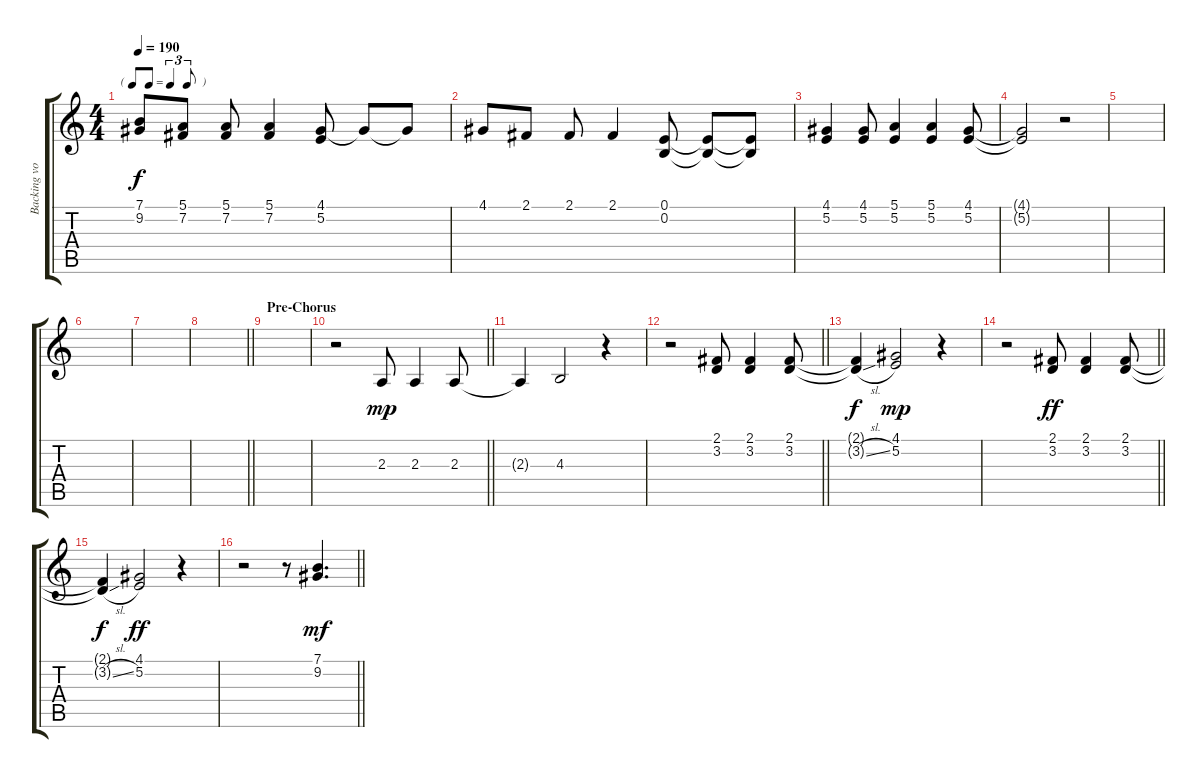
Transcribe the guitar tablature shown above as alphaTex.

\track ("Backing vocals" "Backing vo") {instrument trumpet}
\staff {score tabs}
\tuning (E4 B3 G3 D3 A2 E2) {hide}
\ts (4 4)
\tf triplet8th
\tempo 190
\clef g2
\ks c
(7.1 9.2).8{dy f} (5.1 7.2).8 (5.1 7.2).8 (5.1 7.2).4 (4.1 5.2).8 4.1{t}.8 4.1{t}.8 |
4.1.8 2.1.8 2.1.8 2.1.4 (0.1 0.2).8 (0.1{t} 0.2{t}).8 (0.1{t} 0.2{t}).8 |
(4.1 5.2).4 (4.1 5.2).8 (5.1 5.2).4 (5.1 5.2).4 (4.1 5.2).8 |
(4.1{t} 5.2{t}).2 r.2 |
|
|
|
\barLineRight lightlight
|
\section ("" "Pre-Chorus")
|
\barLineRight lightlight
r.2 2.3.8{dy mp} 2.3.4 2.3.8 |
2.3{t}.4 4.3.2 r.4 |
\barLineRight lightlight
r.2 (2.1 3.2).8 (2.1 3.2).4 (2.1 3.2).8 |
(2.1{t} 3.2{sl t}).4{dy f} (4.1 5.2).2{dy mp} r.4 |
\barLineRight lightlight
r.2 (2.1 3.2).8{dy ff} (2.1 3.2).4 (2.1 3.2).8 |
(2.1{t} 3.2{sl t}).4{dy f} (4.1 5.2).2{dy ff} r.4 |
\barLineRight lightlight
r.2 r.8 (7.1 9.2).4{d dy mf}
